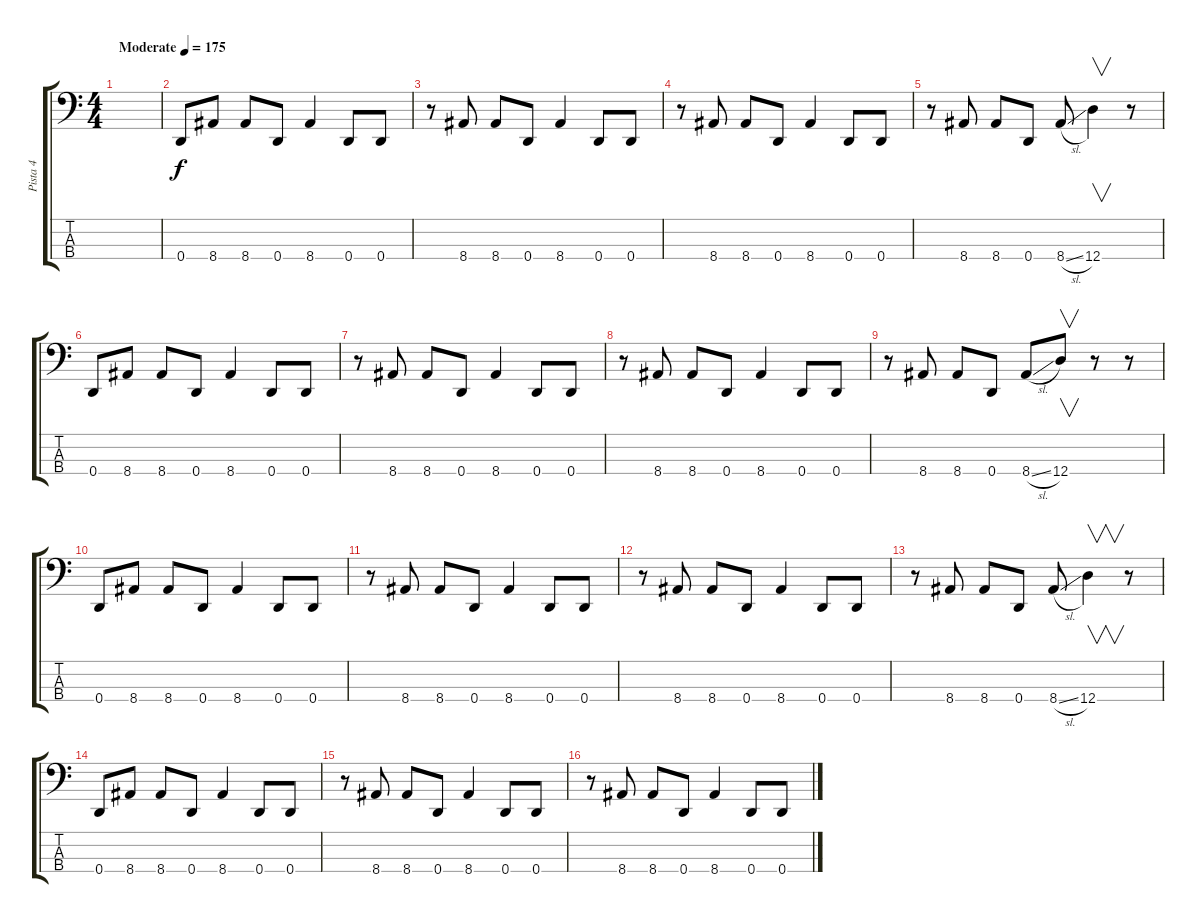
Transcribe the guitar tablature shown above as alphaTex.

\track ("Pista 4" "Pista 4") {instrument electricbasspick}
\staff {score tabs}
\tuning (G2 D2 A1 D1) {hide}
\ts (4 4)
\tempo (175 "Moderate")
\clef f4
\ks c
|
0.4.8 8.4.8 8.4.8 0.4.8 8.4.4 0.4.8 0.4.8 |
r.8 8.4.8 8.4.8 0.4.8 8.4.4 0.4.8 0.4.8 |
r.8 8.4.8 8.4.8 0.4.8 8.4.4 0.4.8 0.4.8 |
r.8 8.4.8 8.4.8 0.4.8 8.4{sl}.8 12.4.4{v} r.8 |
0.4.8 8.4.8 8.4.8 0.4.8 8.4.4 0.4.8 0.4.8 |
r.8 8.4.8 8.4.8 0.4.8 8.4.4 0.4.8 0.4.8 |
r.8 8.4.8 8.4.8 0.4.8 8.4.4 0.4.8 0.4.8 |
r.8 8.4.8 8.4.8 0.4.8 8.4{sl}.8 12.4.8{v} r.8 r.8 |
0.4.8 8.4.8 8.4.8 0.4.8 8.4.4 0.4.8 0.4.8 |
r.8 8.4.8 8.4.8 0.4.8 8.4.4 0.4.8 0.4.8 |
r.8 8.4.8 8.4.8 0.4.8 8.4.4 0.4.8 0.4.8 |
r.8 8.4.8 8.4.8 0.4.8 8.4{sl}.8 12.4.4{v} r.8 |
0.4.8 8.4.8 8.4.8 0.4.8 8.4.4 0.4.8 0.4.8 |
r.8 8.4.8 8.4.8 0.4.8 8.4.4 0.4.8 0.4.8 |
r.8 8.4.8 8.4.8 0.4.8 8.4.4 0.4.8 0.4.8
